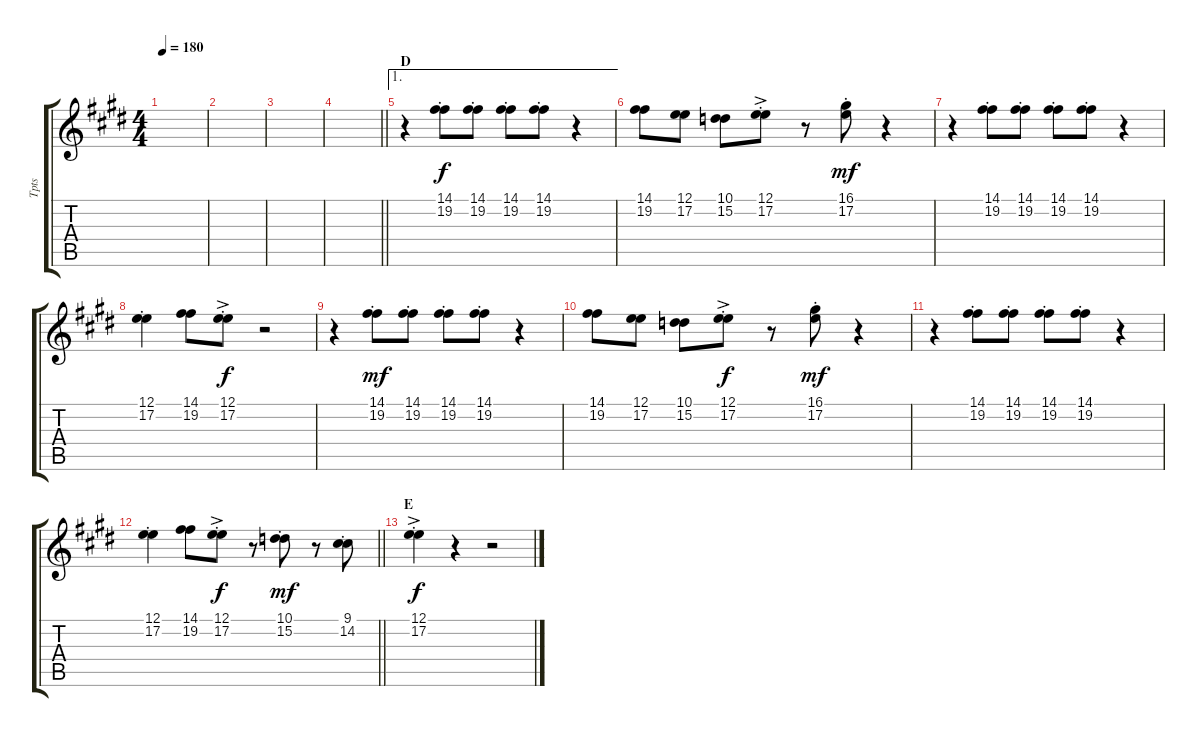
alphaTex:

\track ("Tpts" "Tpts") {instrument trombone bank 255}
\staff {score tabs}
\tuning (E4 B3 G3 D3 A2 E2) {hide}
\ts (4 4)
\tempo 180
\clef g2
\ks e
|
|
|
\barLineRight lightlight
|
\ae 1
\section ("" "D")
r.4 (14.1{st} 19.2{st}).8 (14.1{st} 19.2{st}).8 (14.1{st} 19.2{st}).8 (14.1{st} 19.2{st}).8 r.4 |
(14.1 19.2).8 (12.1 17.2).8 (10.1 15.2).8 (12.1{ac st} 17.2{ac st}).8{dy f} r.8 (16.1{st} 17.2{st}).8{dy mf} r.4 |
r.4 (14.1{st} 19.2{st}).8 (14.1{st} 19.2{st}).8 (14.1{st} 19.2{st}).8 (14.1{st} 19.2{st}).8 r.4 |
(12.1{st} 17.2{st}).4 (14.1 19.2).8 (12.1{ac st} 17.2{ac st}).8{dy f} r.2 |
r.4 (14.1{st} 19.2{st}).8{dy mf} (14.1{st} 19.2{st}).8 (14.1{st} 19.2{st}).8 (14.1{st} 19.2{st}).8 r.4 |
(14.1 19.2).8 (12.1 17.2).8 (10.1 15.2).8 (12.1{ac st} 17.2{ac st}).8{dy f} r.8 (16.1{st} 17.2{st}).8{dy mf} r.4 |
r.4 (14.1{st} 19.2{st}).8 (14.1{st} 19.2{st}).8 (14.1{st} 19.2{st}).8 (14.1{st} 19.2{st}).8 r.4 |
\barLineRight lightlight
(12.1{st} 17.2{st}).4 (14.1 19.2).8 (12.1{ac st} 17.2{ac st}).8{dy f} r.8 (10.1{st} 15.2{st}).8{dy mf} r.8 (9.1{st} 14.2{st}).8 |
\section ("" "E")
(12.1{ac st} 17.2{ac st}).4{dy f} r.4 r.2
